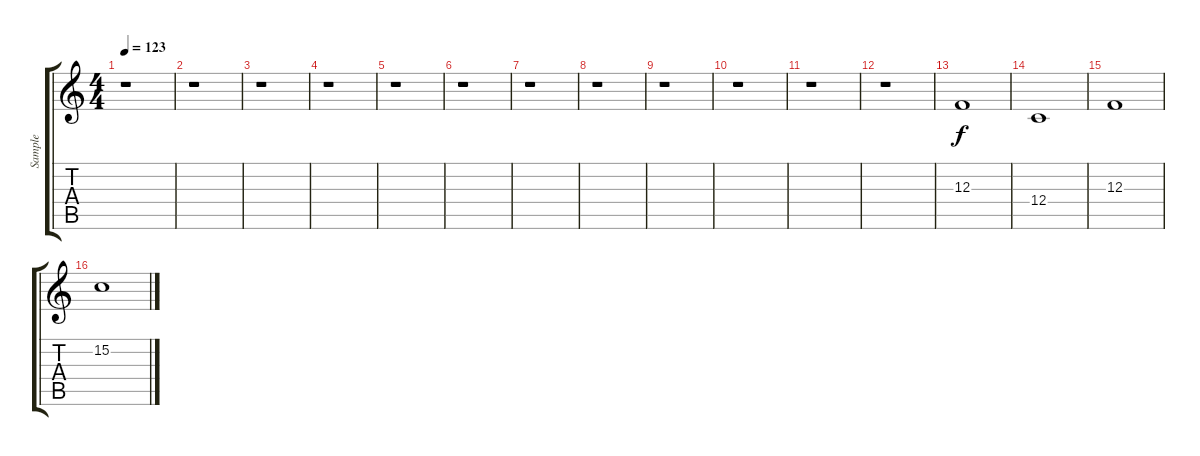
\track ("Sample" "Sample") {instrument stringensemble1}
\staff {score tabs}
\tuning (D4 A3 F3 C3 G2 C2) {hide}
\ts (4 4)
\tempo 123
\clef g2
\ks c
r.1{dy f instrument stringensemble1} |
r.1 |
r.1 |
r.1 |
\section ("" "")
r.1 |
r.1 |
r.1 |
r.1 |
\section ("" "")
r.1 |
r.1 |
r.1 |
r.1 |
\section ("" "")
12.3.1 |
12.4.1 |
12.3.1 |
15.2.1
